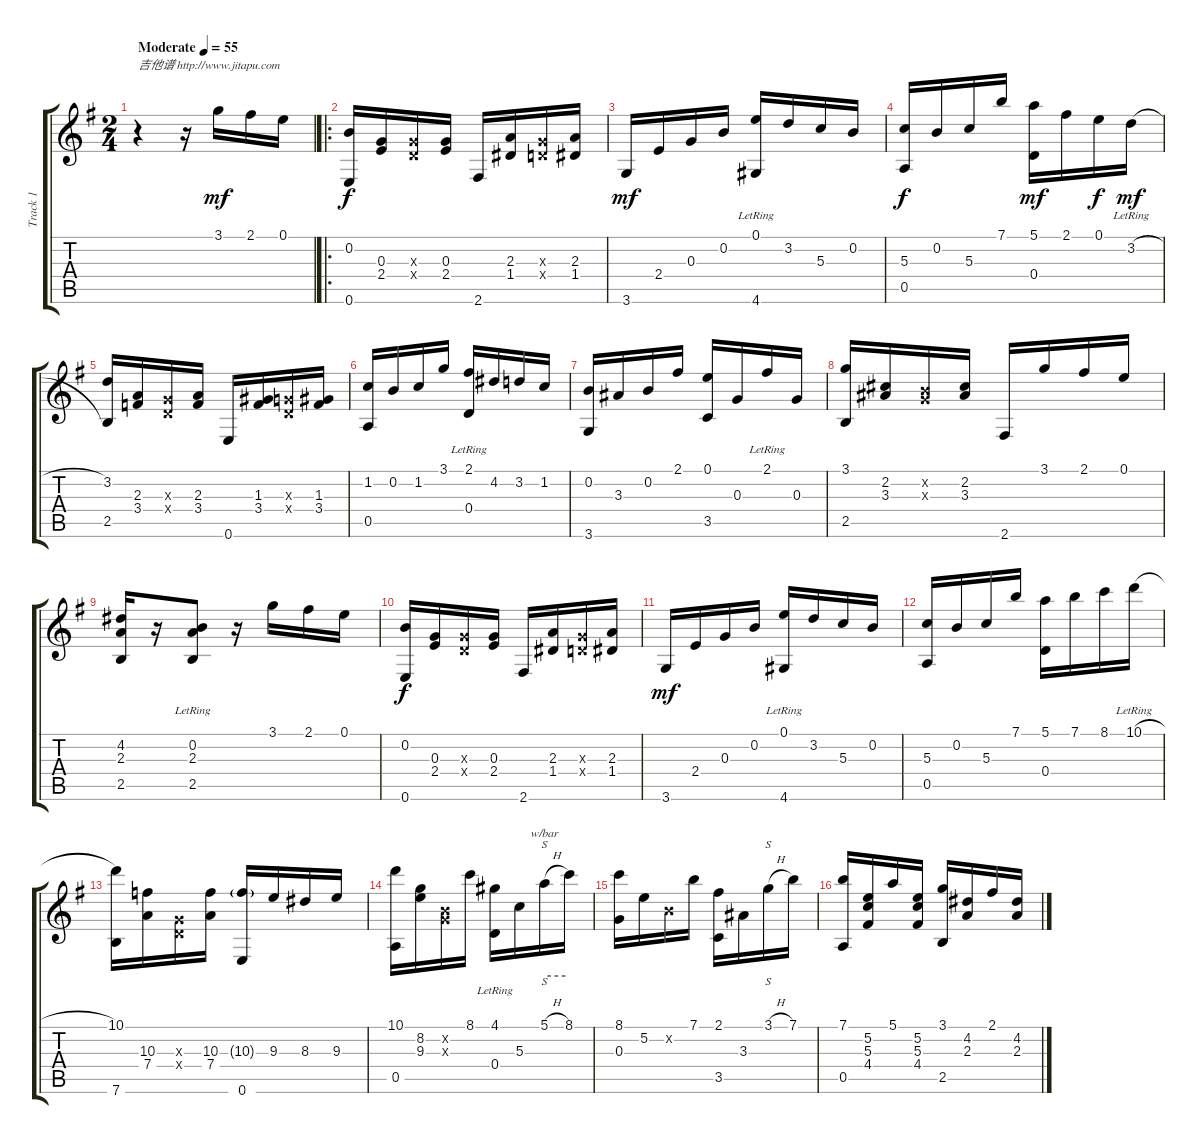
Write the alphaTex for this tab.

\track ("Track 1" "Track 1") {instrument acousticguitarsteel}
\staff {score tabs}
\tuning (E4 B3 G3 D3 A2 E2) {hide}
\ts (2 4)
\tempo (55 "Moderate")
\clef g2
\ks g
r.4{txt "吉他谱 http://www.jitapu.com" dy mf instrument acousticguitarsteel} r.16 3.1.16 2.1.16 0.1.16 |
\ro
(0.2 0.6).16{dy f} (0.3 2.4).16 (0.3{x} 0.4{x}).16 (0.3 2.4).16 2.6.16 (2.3 1.4).16 (0.3{x} 0.4{x}).16 (2.3 1.4).16 |
3.6.16{dy mf} 2.4.16 0.3.16 0.2.16 (0.1{lr} 4.6{lr}).16 3.2.16 5.3.16 0.2.16 |
(5.3 0.5).16{dy f} 0.2.16 5.3.16 7.1.16 (5.1 0.4).16{dy mf} 2.1.16 0.1.16{dy f} 3.2{h lr}.16{dy mf} |
(3.2 2.5).16 (2.3 3.4).16 (0.3{x} 0.4{x}).16 (2.3 3.4).16 0.6.16 (1.3 3.4).16 (0.3{x} 0.4{x}).16 (1.3 3.4).16 |
(1.2 0.5).16 0.2.16 1.2.16 3.1.16 (2.1{lr} 0.4).16 4.2.16 3.2.16 1.2.16 |
(0.2 3.6).16 3.3.16 0.2.16 2.1.16 (0.1 3.5).16 0.3.16 2.1{lr}.16 0.3.16 |
(3.1 2.5).16 (2.2 3.3).16 (0.2{x} 0.3{x}).16 (2.2 3.3).16 2.6.16 3.1.16 2.1.16 0.1.16 |
(4.2 2.3 2.5).16 r.16 (0.2{lr} 2.3 2.5).8 r.16 3.1.16 2.1.16 0.1.16 |
(0.2 0.6).16{dy f} (0.3 2.4).16 (0.3{x} 0.4{x}).16 (0.3 2.4).16 2.6.16 (2.3 1.4).16 (0.3{x} 0.4{x}).16 (2.3 1.4).16 |
3.6.16{dy mf} 2.4.16 0.3.16 0.2.16 (0.1{lr} 4.6{lr}).16 3.2.16 5.3.16 0.2.16 |
(5.3 0.5).16 0.2.16 5.3.16 7.1.16 (5.1 0.4).16 7.1.16 8.1.16 10.1{h lr}.16 |
(10.1 7.6).16 (10.3 7.4).16 (0.3{x} 0.4{x}).16 (10.3 7.4).16 (10.3{g} 0.6).16 9.3.16 8.3.16 9.3.16 |
(10.1 0.5).16 (8.2 9.3).16 (0.2{x} 0.3{x}).16 8.1.16 (4.1{lr} 0.4).16 5.3.16 5.1{h}.16{s tbe (hold default 0 0 60 0)} 8.1.16 |
(8.1 0.3).16 5.2.16 0.2{x}.16 7.1.16 (2.1 3.5).16 3.3.16 3.1{h}.16{s} 7.1.16 |
(7.1 0.5).16 (5.2 5.3 4.4).16 5.1.16 (5.2 5.3 4.4).16 (3.1 2.5).16 (4.2 2.3).16 2.1.16 (4.2 2.3).16
